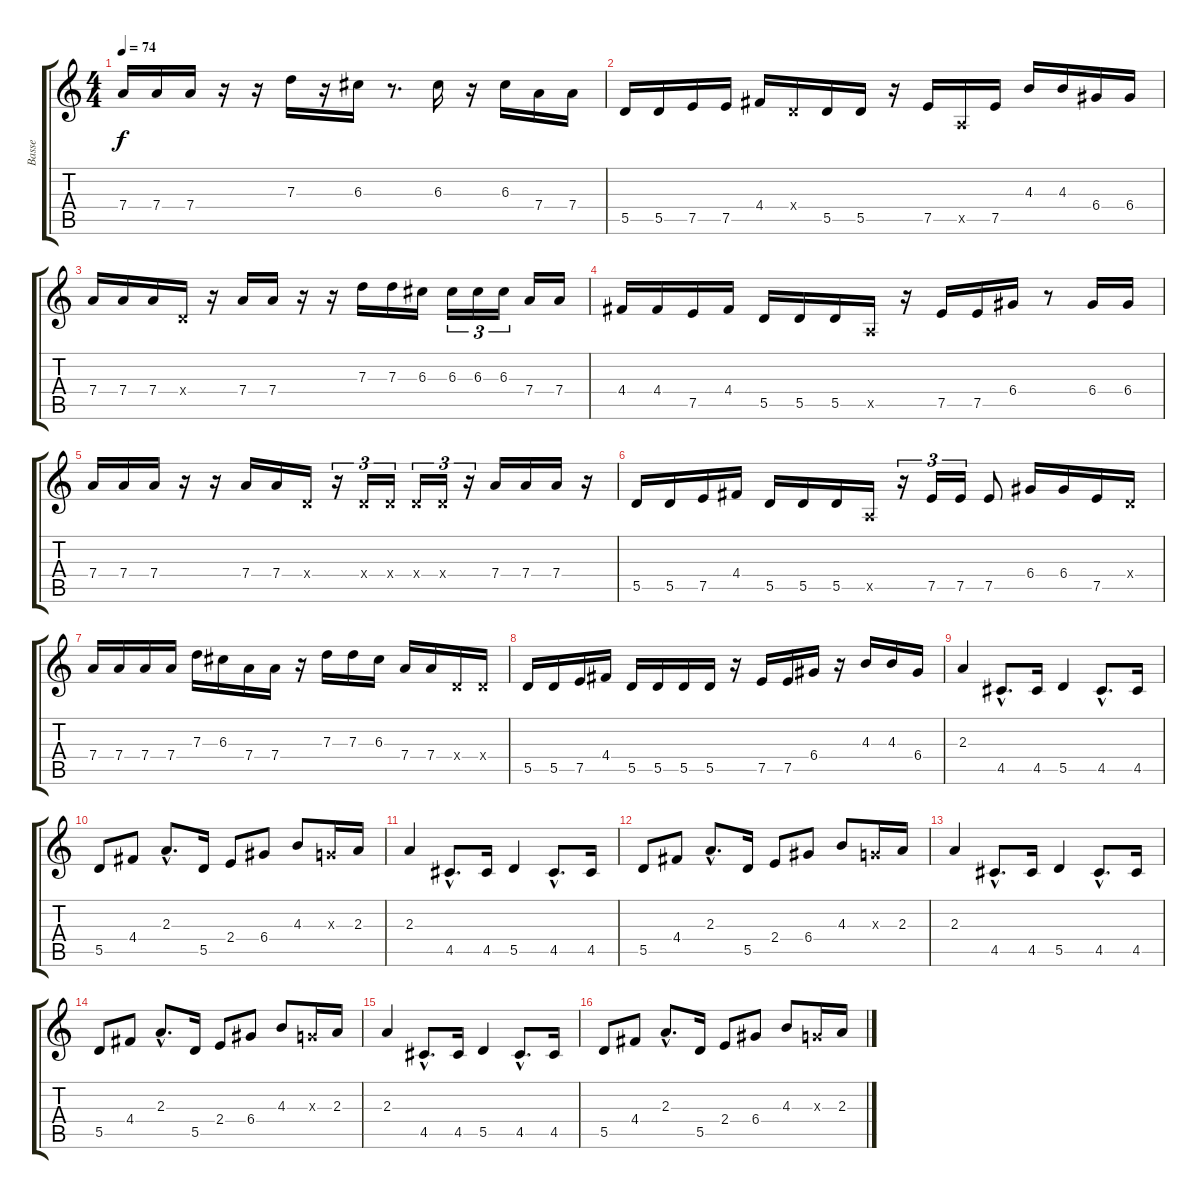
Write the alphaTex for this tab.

\track ("Basse" "Basse") {instrument electricbasspick}
\staff {score tabs}
\tuning (E4 B3 G3 D3 A2 E2) {hide}
\ts (4 4)
\tempo 74
\clef g2
\ks c
7.4.16{dy f} 7.4.16 7.4.16 r.16 r.16 7.3.16 r.16 6.3.16 r.8{d} 6.3.16 r.16 6.3.16 7.4.16 7.4.16 |
5.5.16 5.5.16 7.5.16 7.5.16 4.4.16 0.4{x}.16 5.5.16 5.5.16 r.16 7.5.16 0.5{x}.16 7.5.16 4.3.16 4.3.16 6.4.16 6.4.16 |
7.4.16 7.4.16 7.4.16 0.4{x}.16 r.16 7.4.16 7.4.16 r.16 r.16 7.3.16 7.3.16 6.3.16 6.3.16{tu (3 2)} 6.3.16{tu (3 2)} 6.3.16{tu (3 2)} 7.4.16 7.4.16 |
4.4.16 4.4.16 7.5.16 4.4.16 5.5.16 5.5.16 5.5.16 0.5{x}.16 r.16 7.5.16 7.5.16 6.4.16 r.8 6.4.16 6.4.16 |
7.4.16 7.4.16 7.4.16 r.16 r.16 7.4.16 7.4.16 0.4{x}.16 r.16{tu (3 2)} 0.4{x}.16{tu (3 2)} 0.4{x}.16{tu (3 2)} 0.4{x}.16{tu (3 2)} 0.4{x}.16{tu (3 2)} r.16{tu (3 2)} 7.4.16 7.4.16 7.4.16 r.16 |
5.5.16 5.5.16 7.5.16 4.4.16 5.5.16 5.5.16 5.5.16 0.5{x}.16 r.16{tu (3 2)} 7.5.16{tu (3 2)} 7.5.16{tu (3 2)} 7.5.8 6.4.16 6.4.16 7.5.16 0.4{x}.16 |
7.4.16 7.4.16 7.4.16 7.4.16 7.3.16 6.3.16 7.4.16 7.4.16 r.16 7.3.16 7.3.16 6.3.16 7.4.16 7.4.16 0.4{x}.16 0.4{x}.16 |
5.5.16 5.5.16 7.5.16 4.4.16 5.5.16 5.5.16 5.5.16 5.5.16 r.16 7.5.16 7.5.16 6.4.16 r.16 4.3.16 4.3.16 6.4.16 |
2.3.4 4.5{hac}.8{d} 4.5.16 5.5.4 4.5{hac}.8{d} 4.5.16 |
5.5.8 4.4.8 2.3{hac}.8{d} 5.5.16 2.4.8 6.4.8 4.3.8 0.3{x}.16 2.3.16 |
2.3.4 4.5{hac}.8{d} 4.5.16 5.5.4 4.5{hac}.8{d} 4.5.16 |
5.5.8 4.4.8 2.3{hac}.8{d} 5.5.16 2.4.8 6.4.8 4.3.8 0.3{x}.16 2.3.16 |
2.3.4 4.5{hac}.8{d} 4.5.16 5.5.4 4.5{hac}.8{d} 4.5.16 |
5.5.8 4.4.8 2.3{hac}.8{d} 5.5.16 2.4.8 6.4.8 4.3.8 0.3{x}.16 2.3.16 |
2.3.4 4.5{hac}.8{d} 4.5.16 5.5.4 4.5{hac}.8{d} 4.5.16 |
5.5.8 4.4.8 2.3{hac}.8{d} 5.5.16 2.4.8 6.4.8 4.3.8 0.3{x}.16 2.3.16
